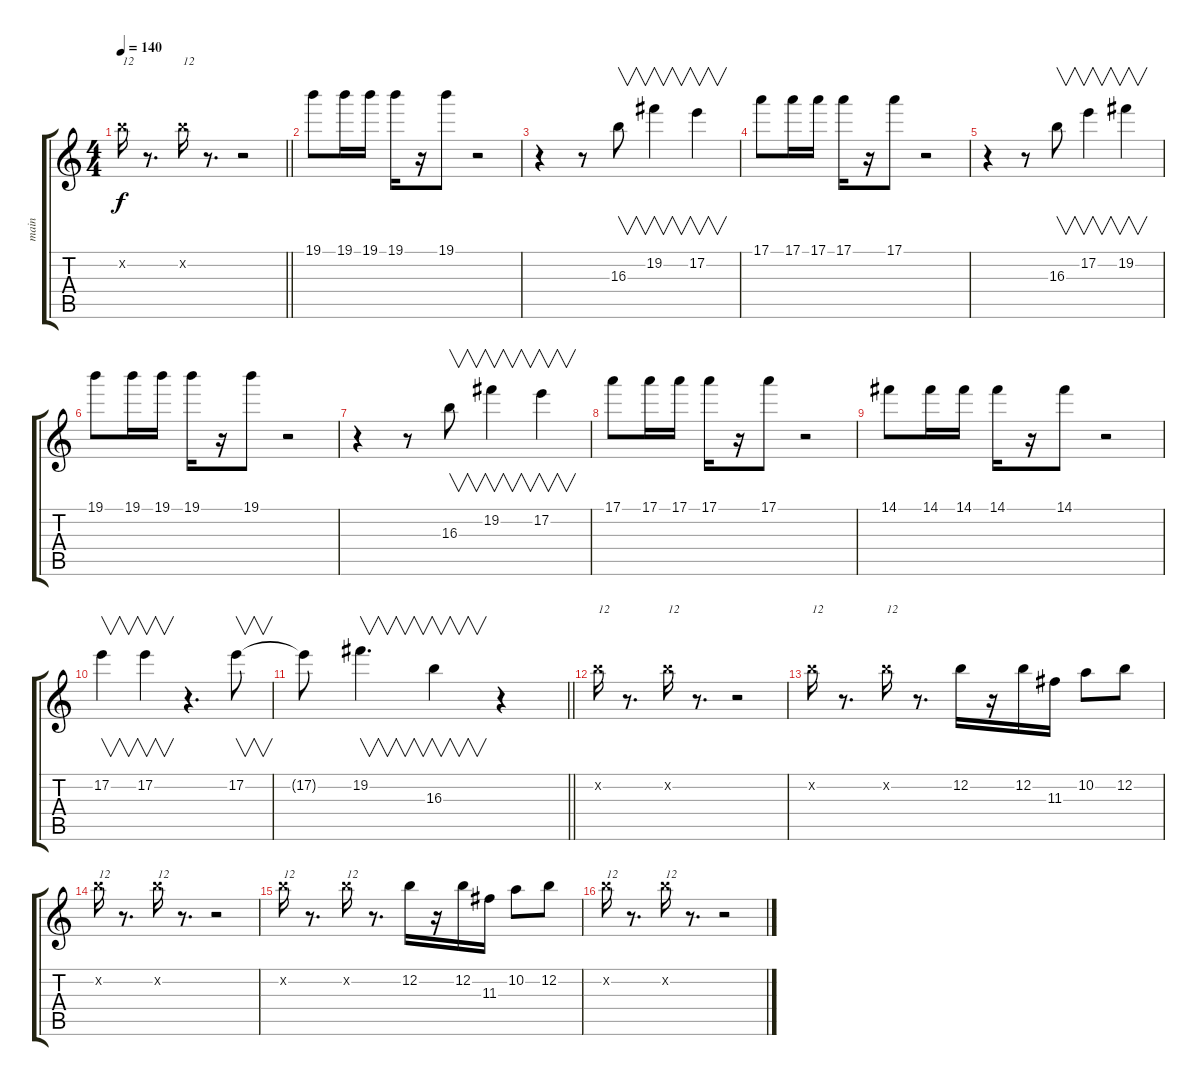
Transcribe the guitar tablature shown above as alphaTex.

\track ("main" "main") {instrument acousticguitarsteel}
\staff {score tabs}
\tuning (E4 B3 G3 D3 A2 E2) {hide}
\ts (4 4)
\tempo 140
\clef g2
\barLineRight lightlight
\ks c
12.2{x}.16{txt "12" dy f} r.8{d} 12.2{x}.16{txt "12"} r.8{d} r.2 |
19.1.8 19.1.16 19.1.16 19.1.16 r.16 19.1.8 r.2 |
r.4 r.8 16.3.8{v} 19.2.4{v} 17.2.4{v} |
17.1.8 17.1.16 17.1.16 17.1.16 r.16 17.1.8 r.2 |
r.4 r.8 16.3.8{v} 17.2.4{v} 19.2.4{v} |
19.1.8 19.1.16 19.1.16 19.1.16 r.16 19.1.8 r.2 |
r.4 r.8 16.3.8{v} 19.2.4{v} 17.2.4{v} |
17.1.8 17.1.16 17.1.16 17.1.16 r.16 17.1.8 r.2 |
14.1.8 14.1.16 14.1.16 14.1.16 r.16 14.1.8 r.2 |
17.2.4{v} 17.2.4{v} r.4{d} 17.2.8{v} |
\barLineRight lightlight
17.2{t}.8 19.2.4{v d} 16.3.4{v} r.4 |
12.2{x}.16{txt "12"} r.8{d} 12.2{x}.16{txt "12"} r.8{d} r.2 |
12.2{x}.16{txt "12"} r.8{d} 12.2{x}.16{txt "12"} r.8{d} 12.2.16 r.16 12.2.16 11.3.16 10.2.8 12.2.8 |
12.2{x}.16{txt "12"} r.8{d} 12.2{x}.16{txt "12"} r.8{d} r.2 |
12.2{x}.16{txt "12"} r.8{d} 12.2{x}.16{txt "12"} r.8{d} 12.2.16 r.16 12.2.16 11.3.16 10.2.8 12.2.8 |
12.2{x}.16{txt "12"} r.8{d} 12.2{x}.16{txt "12"} r.8{d} r.2
